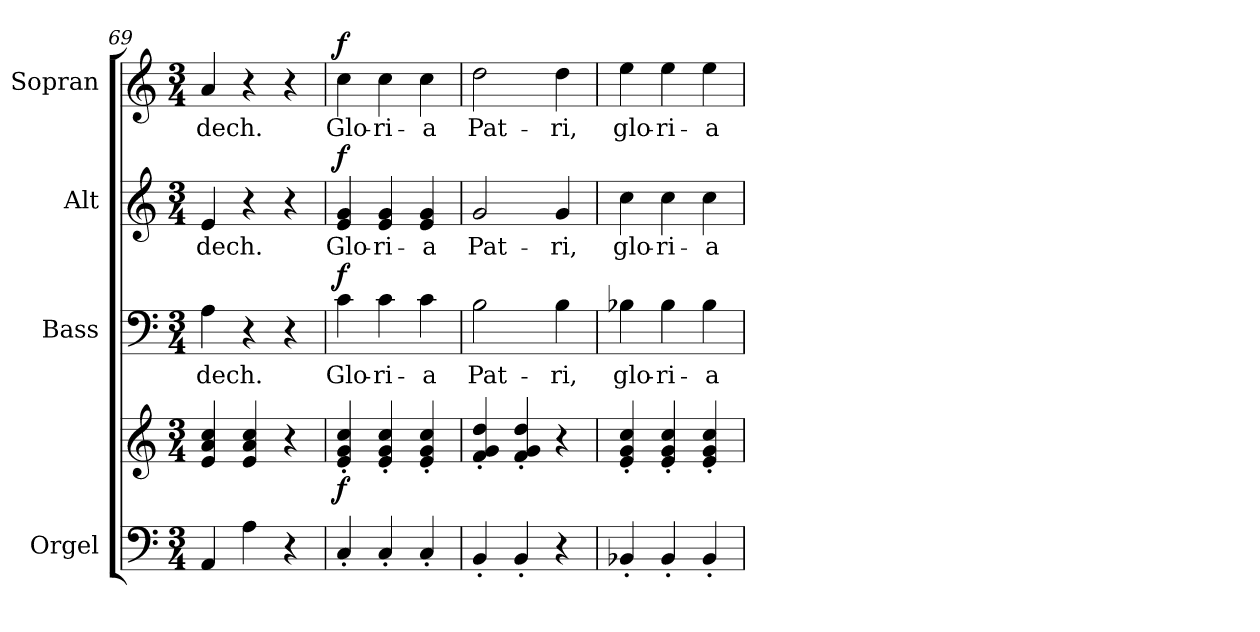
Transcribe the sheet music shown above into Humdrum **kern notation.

**kern	**kern	**dynam	**kern	**text	**dynam	**kern	**text	**dynam	**kern	**text	**dynam
*part4	*part4	*part4	*part3	*part3	*part3	*part2	*part2	*part2	*part1	*part1	*part1
*staff5	*staff4	*staff4/5	*staff3	*staff3	*staff3	*staff2	*staff2	*staff2	*staff1	*staff1	*staff1
*I"Orgel	*	*	*I"Bass	*	*	*I"Alt	*	*	*I"Sopran	*	*
*I'Org.	*	*	*I'B.	*	*	*I'A.	*	*	*I'S.	*	*
*clefF4	*clefG2	*	*clefF4	*	*	*clefG2	*	*	*clefG2	*	*
*k[]	*k[]	*	*k[]	*	*	*k[]	*	*	*k[]	*	*
*C:	*C:	*	*C:	*	*	*C:	*	*	*C:	*	*
*M3/4	*M3/4	*	*M3/4	*	*	*M3/4	*	*	*M3/4	*	*
=69	=69	=69	=69	=69	=69	=69	=69	=69	=69	=69	=69
!	!	!	!	!LO:LY:b	!	!	!LO:LY:b	!	!	!LO:LY:b	!
4AA/	4e/ 4a/ 4cc/	.	4A\	-dech.	.	4e/	-dech.	.	4a/	-dech.	.
4A\	4e/ 4a/ 4cc/	.	4r	.	.	4r	.	.	4r	.	.
4r	4r	.	4r	.	.	4r	.	.	4r	.	.
=70	=70	=70	=70	=70	=70	=70	=70	=70	=70	=70	=70
!	!	!LO:DY:b	!	!LO:LY:b	!LO:DY:a	!	!LO:LY:b	!LO:DY:a	!	!LO:LY:b	!LO:DY:a
4C'</	4e/'< 4g/'< 4cc/'<	f	4c\	Glo-	f	4e/ 4g/	Glo-	f	4cc\	Glo-	f
!	!	!	!	!LO:LY:b	!	!	!LO:LY:b	!	!	!LO:LY:b	!
4C'</	4e/'< 4g/'< 4cc/'<	.	4c\	-ri-	.	4e/ 4g/	-ri-	.	4cc\	-ri-	.
!	!	!	!	!LO:LY:b	!	!	!LO:LY:b	!	!	!LO:LY:b	!
4C'</	4e/'< 4g/'< 4cc/'<	.	4c\	-a	.	4e/ 4g/	-a	.	4cc\	-a	.
=71	=71	=71	=71	=71	=71	=71	=71	=71	=71	=71	=71
!	!	!	!	!LO:LY:b	!	!	!LO:LY:b	!	!	!LO:LY:b	!
4BB'</	4f/'< 4g/'< 4dd/'<	.	2B\	Pat-	.	2g/	Pat-	.	2dd\	Pat-	.
4BB'</	4f/'< 4g/'< 4dd/'<	.	.	.	.	.	.	.	.	.	.
!	!	!	!	!LO:LY:b	!	!	!LO:LY:b	!	!	!LO:LY:b	!
4r	4r	.	4B\	-ri,	.	4g/	-ri,	.	4dd\	-ri,	.
=72	=72	=72	=72	=72	=72	=72	=72	=72	=72	=72	=72
!	!	!	!	!LO:LY:b	!	!	!LO:LY:b	!	!	!LO:LY:b	!
4BB-X'</	4e/'< 4g/'< 4cc/'<	.	4B-X\	glo-	.	4cc\	glo-	.	4ee\	glo-	.
!	!	!	!	!LO:LY:b	!	!	!LO:LY:b	!	!	!LO:LY:b	!
4BB-'</	4e/'< 4g/'< 4cc/'<	.	4B-\	-ri-	.	4cc\	-ri-	.	4ee\	-ri-	.
!	!	!	!	!LO:LY:b	!	!	!LO:LY:b	!	!	!LO:LY:b	!
4BB-'</	4e/'< 4g/'< 4cc/'<	.	4B-\	-a	.	4cc\	-a	.	4ee\	-a	.
=	=	=	=	=	=	=	=	=	=	=	=
*-	*-	*-	*-	*-	*-	*-	*-	*-	*-	*-	*-
